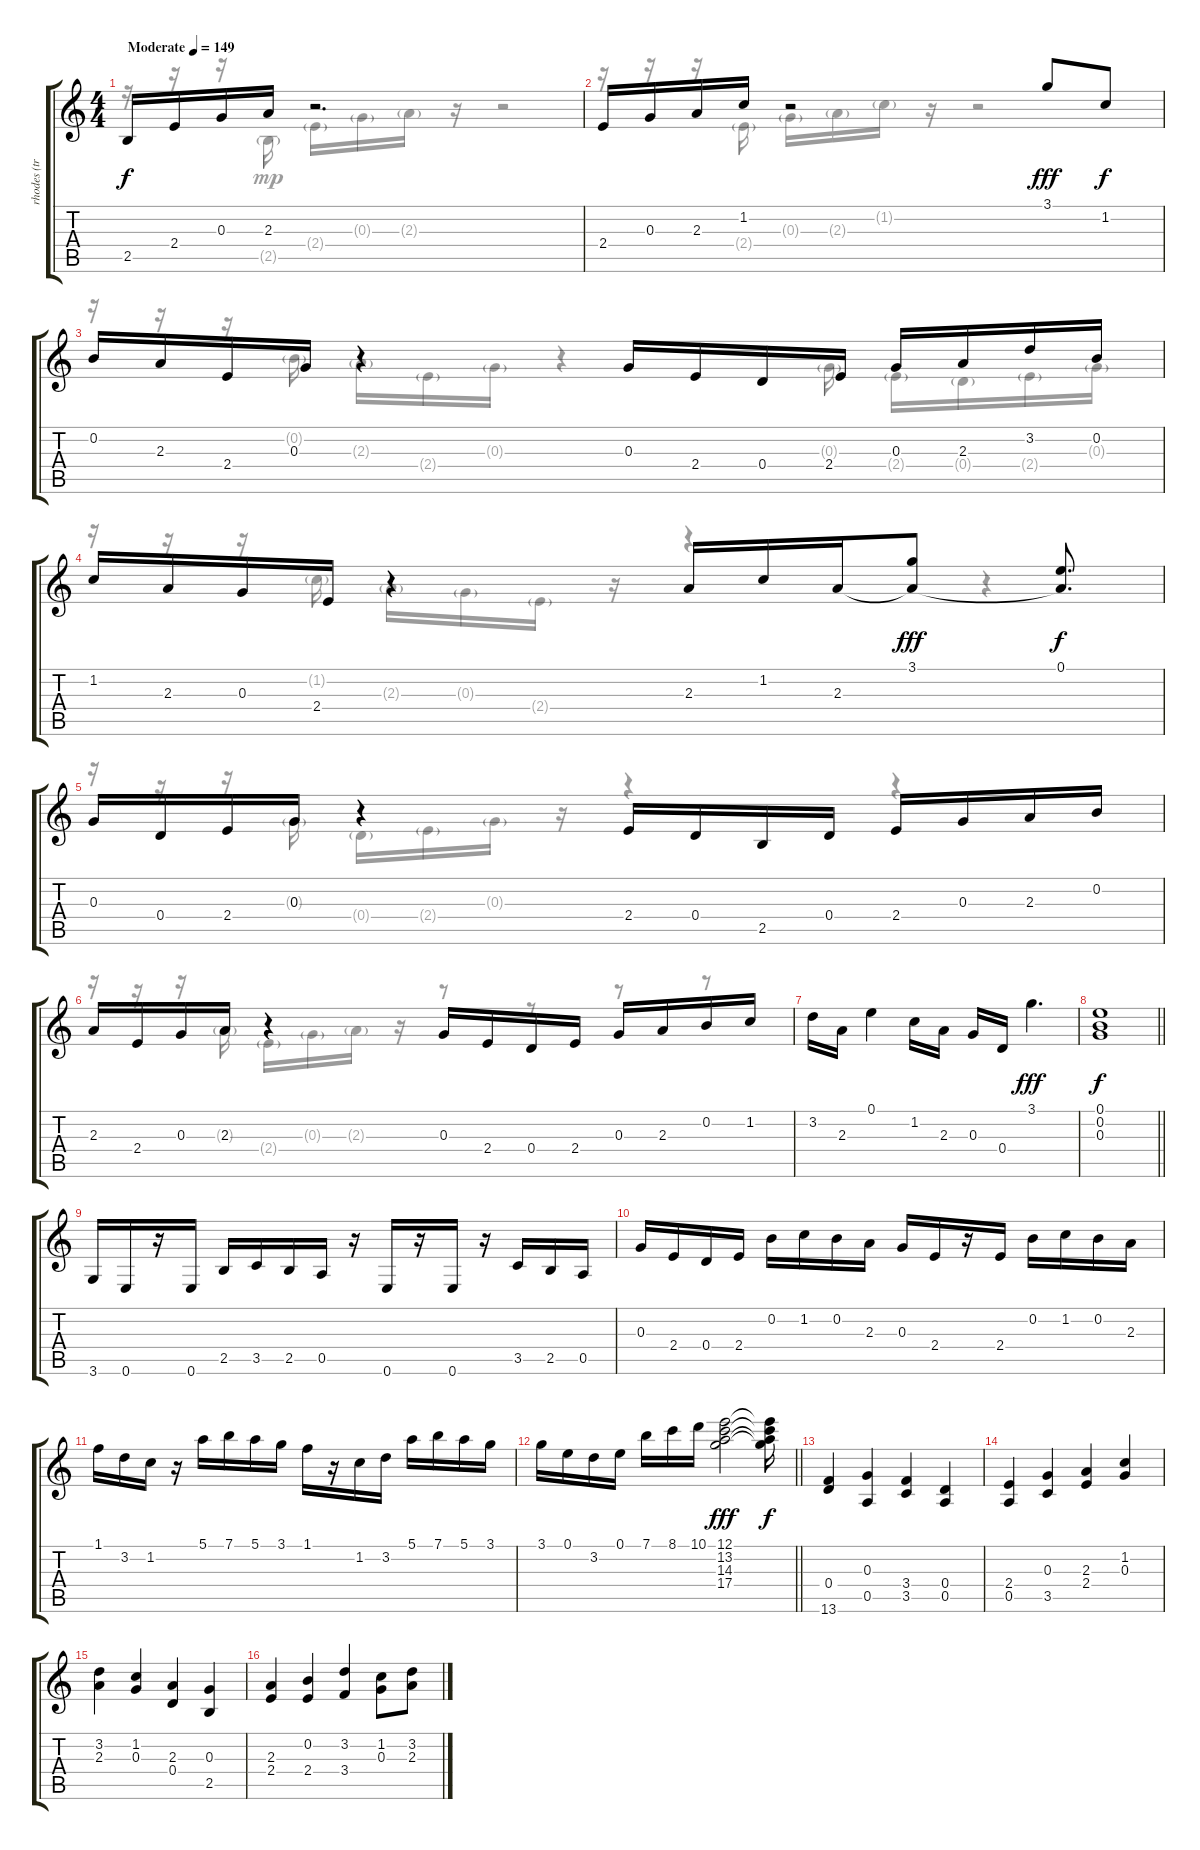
\track ("rhodes (treble)" "rhodes (tr") {instrument electricpiano1}
\staff {score tabs}
\tuning (E5 B4 G4 D4 A3 E3) {hide}
\voice
\ts (4 4)
\tempo (149 "Moderate")
\clef g2
\ks c
2.5.16{dy f instrument electricpiano1} 2.4.16 0.3.16 2.3.16 r.2{d} |
2.4.16 0.3.16 2.3.16 1.2.16 r.2 3.1.8{dy fff} 1.2.8{dy f} |
0.2.16 2.3.16 2.4.16 0.3.16 r.4 0.3.16 2.4.16 0.4.16 2.4.16 0.3.16 2.3.16 3.2.16 0.2.16 |
1.2.16 2.3.16 0.3.16 2.4.16 r.4 2.3.16 1.2.16 2.3.16 (3.1 2.3{t}).8{dy fff} (0.1 2.3{t}).8{d dy f} |
0.3.16 0.4.16 2.4.16 0.3.16 r.4 2.4.16 0.4.16 2.5.16 0.4.16 2.4.16 0.3.16 2.3.16 0.2.16 |
2.3.16 2.4.16 0.3.16 2.3.16 r.4 0.3.16 2.4.16 0.4.16 2.4.16 0.3.16 2.3.16 0.2.16 1.2.16 |
3.2.16 2.3.16 0.1.4 1.2.16 2.3.16 0.3.16 0.4.16 3.1.4{d dy fff} |
\barLineRight lightlight
(0.1 0.2 0.3).1{dy f} |
3.6.16 0.6.16 r.16 0.6.16 2.5.16 3.5.16 2.5.16 0.5.16 r.16 0.6.16 r.16 0.6.16 r.16 3.5.16 2.5.16 0.5.16 |
0.3.16 2.4.16 0.4.16 2.4.16 0.2.16 1.2.16 0.2.16 2.3.16 0.3.16 2.4.16 r.16 2.4.16 0.2.16 1.2.16 0.2.16 2.3.16 |
1.1.16 3.2.16 1.2.16 r.16 5.1.16 7.1.16 5.1.16 3.1.16 1.1.16 r.16 1.2.16 3.2.16 5.1.16 7.1.16 5.1.16 3.1.16 |
\barLineRight lightlight
3.1.16 0.1.16 3.2.16 0.1.16 7.1.16 8.1.16 10.1.16 (12.1 13.2 14.3 17.4).2{dy fff} (12.1{t} 13.2{t} 14.3{t} 17.4{t}).16{dy f} |
\section ("" "")
(0.4 13.6).4 (0.3 0.5).4 (3.4 3.5).4 (0.4 0.5).4 |
(2.4 0.5).4 (0.3 3.5).4 (2.3 2.4).4 (1.2 0.3).4 |
(3.2 2.3).4 (1.2 0.3).4 (2.3 0.4).4 (0.3 2.5).4 |
(2.3 2.4).4 (0.2 2.4).4 (3.2 3.4).4 (1.2 0.3).8 (3.2 2.3).8
\voice
\clef g2
\ottava regular
\simile none
\ks c
r.16{dy mp} r.16 r.16 2.5{g}.16 2.4{g}.16 0.3{g}.16 2.3{g}.16 r.16 r.2 |
r.16 r.16 r.16 2.4{g}.16 0.3{g}.16 2.3{g}.16 1.2{g}.16 r.16 r.2 |
r.16 r.16 r.16 0.2{g}.16 2.3{g}.16 2.4{g}.16 0.3{g}.16 r.4 0.3{g}.16 2.4{g}.16 0.4{g}.16 2.4{g}.16 0.3{g}.16 |
r.16 r.16 r.16 1.2{g}.16 2.3{g}.16 0.3{g}.16 2.4{g}.16 r.16 r.4 r.4 |
r.16 r.16 r.16 0.3{g}.16 0.4{g}.16 2.4{g}.16 0.3{g}.16 r.16 r.4 r.4 |
r.16 r.16 r.16 2.3{g}.16 2.4{g}.16 0.3{g}.16 2.3{g}.16 r.16 r.8 r.8 r.8 r.8 |
|
\barLineRight lightlight
|
|
|
|
\barLineRight lightlight
|
|
|
|
